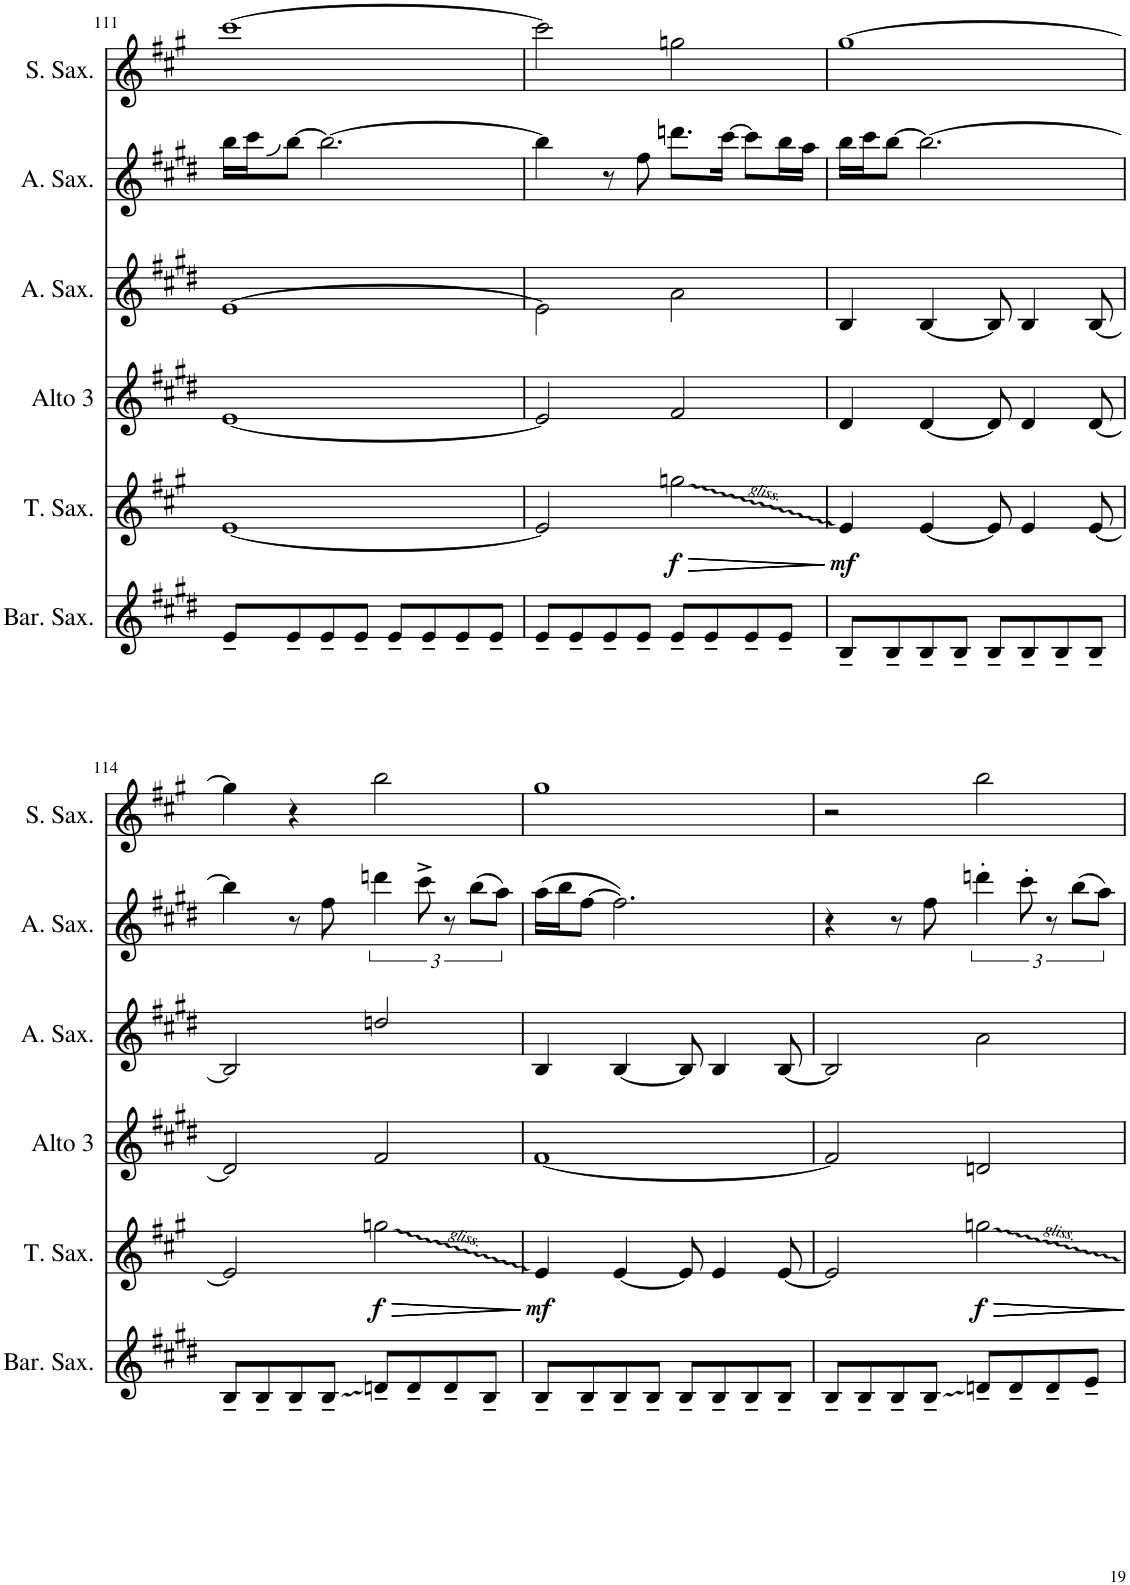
**kern	**kern	**dynam	**kern	**kern	**kern	**kern
*part6	*part5	*part5	*part4	*part3	*part2	*part1
*staff6	*staff5	*staff5	*staff4	*staff3	*staff2	*staff1
*I"Baritone Saxophone	*I"Tenor Saxophone	*	*I"Alto Sax 3	*I"Alto Sax 2	*I"Alto Saxophone	*I"Soprano Saxophone
*I'Bar. Sax.	*I'T. Sax.	*	*I'Alto 3	*I'Alto 2	*I'A. Sax.	*I'S. Sax.
!!LO:PB:g=z
*clefG2	*clefG2	*	*clefG2	*clefG2	*clefG2	*clefG2
*Trd12c21	*Trd8c14	*	*Trd5c9	*Trd5c9	*Trd5c9	*Trd1c2
*k[f#c#g#d#]	*k[f#c#g#]	*	*k[f#c#g#d#]	*k[f#c#g#d#]	*k[f#c#g#d#]	*k[f#c#g#]
*M4/4	*M4/4	*	*M4/4	*M4/4	*M4/4	*M4/4
=111	=111	=111	=111	=111	=111	=111
8e~/L	[1e	.	[1e	[1e	16bb\LL	[1ccc#
.	.	.	.	.	16ccc#\J	.
8e~/	.	.	.	.	[8bb\J	.
8e~/	.	.	.	.	2.bb\_	.
8e~/J	.	.	.	.	.	.
8e~/L	.	.	.	.	.	.
8e~/	.	.	.	.	.	.
8e~/	.	.	.	.	.	.
8e~/J	.	.	.	.	.	.
=112	=112	=112	=112	=112	=112	=112
8e~/L	2e/]	.	2e/]	2e\]	4bb\]	2ccc#\]
8e~/	.	.	.	.	.	.
8e~/	.	.	.	.	8r	.
8e~/J	.	.	.	.	8ff#\	.
!	!	!LO:HP:b	!	!	!	!
!	!	!LO:HP:n=1:b	!	!	!	!
!	!	!LO:HP:n=1:b	!	!	!	!
!	!	!LO:DY:n=1:b	!	!	!	!
8e~/L	2ggn\	> > > f	2f#/	2a\	8.dddn\L	2ggn\
8e~/	.	.	.	.	.	.
.	.	.	.	.	[16ccc#\Jk	.
8e~/	.	.	.	.	8ccc#\L]	.
8e~/J	.	.	.	.	16bb\L	.
.	.	.	.	.	16aa\JJ	.
.	.	]	.	.	.	.
=113	=113	=113	=113	=113	=113	=113
!	!	!LO:DY:b	!	!	!	!
8B~/L	4e/	mf	4d#/	4B/	16bb\LL	[1gg#
.	.	.	.	.	16ccc#\J	.
8B~/	.	.	.	.	[8bb\J	.
8B~/	[4e/	]	[4d#/	[4B/	2.bb\_	.
8B~/J	.	.	.	.	.	.
8B~/L	8e/]	]	8d#/]	8B/]	.	.
8B~/	4e/	.	4d#/	4B/	.	.
8B~/	.	.	.	.	.	.
8B~/J	[8e/	.	[8d#/	[8B/	.	.
!!LO:LB:g=z
=114	=114	=114	=114	=114	=114	=114
8B~/L	2e/]	.	2d#/]	2B/]	4bb\]	4gg#\]
8B~/	.	.	.	.	.	.
8B~/	.	.	.	.	8r	4r
8B~/J	.	.	.	.	8ff#\	.
!	!	!LO:HP:b	!	!	!	!
!	!	!LO:HP:n=1:b	!	!	!	!
!	!	!LO:HP:n=1:b	!	!	!	!
!	!	!LO:DY:n=1:b	!	!	!	!
8dn~/L	2ggn\	> > > f	2f#/	2ddn/	6dddn\	2bb\
8d~/	.	.	.	.	.	.
.	.	.	.	.	12ccc#^\	.
8d~/	.	.	.	.	12r	.
.	.	.	.	.	(>12bb\L	.
8B~/J	.	.	.	.	.	.
.	.	.	.	.	12aa\J)	.
.	.	]	.	.	.	.
=115	=115	=115	=115	=115	=115	=115
!	!	!LO:DY:b	!	!	!	!
8B~/L	4e/	mf	[1f#	4B/	(>16aa\LL	1gg#
.	.	.	.	.	16bb\J	.
8B~/	.	.	.	.	[8ff#\J	.
8B~/	[4e/	]	.	[4B/	2.ff#\])	.
8B~/J	.	.	.	.	.	.
8B~/L	8e/]	]	.	8B/]	.	.
8B~/	4e/	.	.	4B/	.	.
8B~/	.	.	.	.	.	.
8B~/J	[8e/	.	.	[8B/	.	.
=116	=116	=116	=116	=116	=116	=116
8B~/L	2e/]	.	2f#/]	2B/]	4r	2r
8B~/	.	.	.	.	.	.
8B~/	.	.	.	.	8r	.
8B~/J	.	.	.	.	8ff#\	.
!	!	!LO:HP:b	!	!	!	!
!	!	!LO:DY:n=1:b	!	!	!	!
8dn~/L	2ggn\	> f	2dn/	2a\	6dddn'\	2bb\
8d~/	.	.	.	.	.	.
.	.	.	.	.	12ccc#'\	.
8d~/	.	.	.	.	12r	.
.	.	.	.	.	(>12bb\L	.
8e~/J	.	.	.	.	.	.
.	.	.	.	.	12aa\J)	.
.	.	]	.	.	.	.
=	=	=	=	=	=	=
*-	*-	*-	*-	*-	*-	*-
